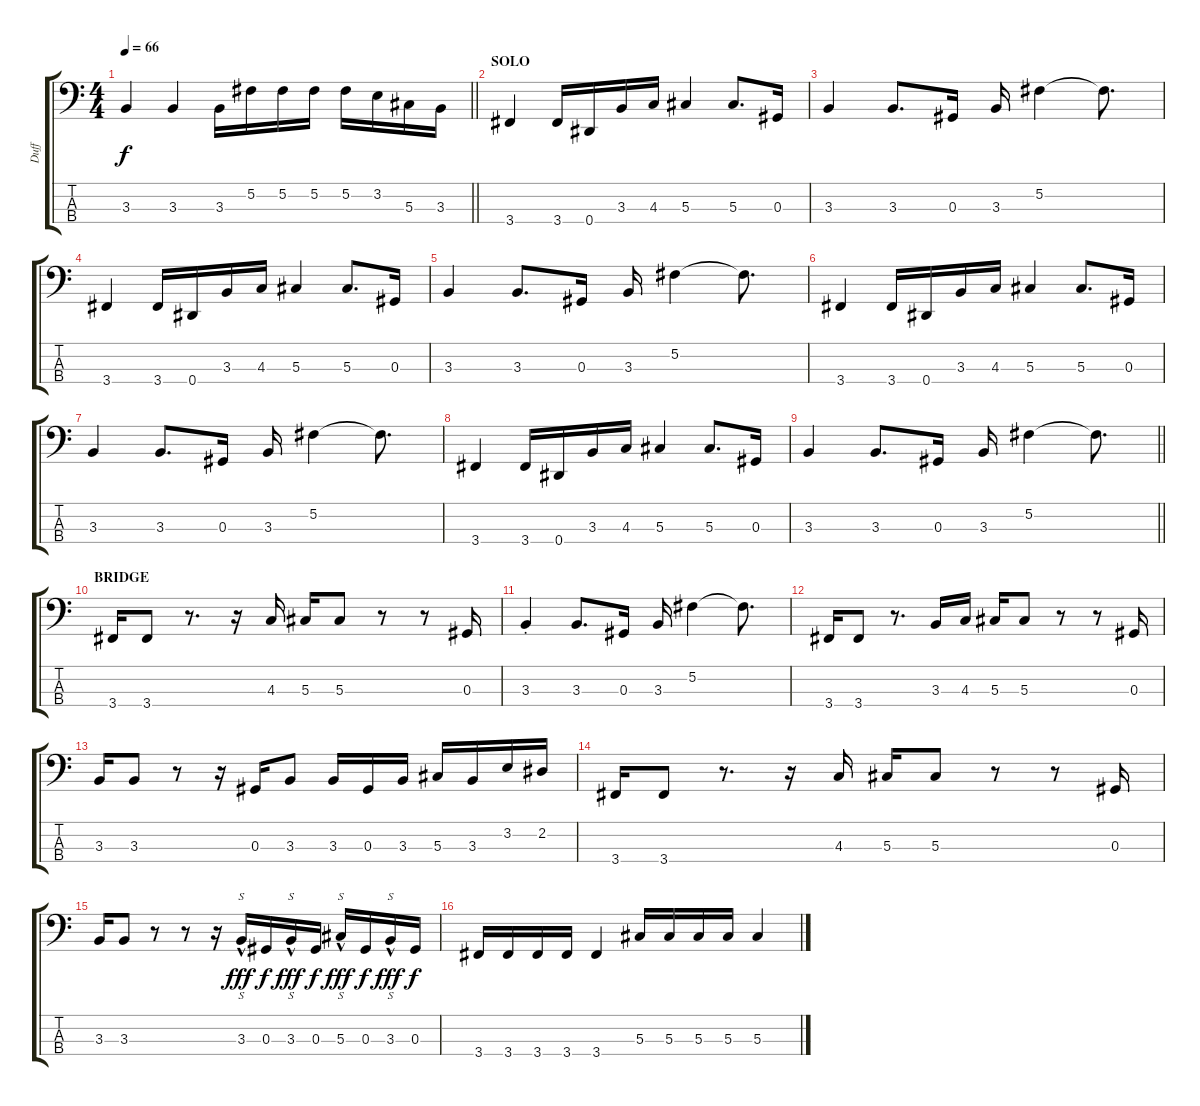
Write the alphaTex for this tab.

\track ("Duff" "Duff") {instrument electricbassfinger}
\staff {score tabs}
\tuning (Gb2 Db2 Ab1 Eb1) {hide}
\ts (4 4)
\tempo 66
\clef f4
\barLineRight lightlight
\ks c
3.3.4{dy f} 3.3.4 3.3.16 5.2.16 5.2.16 5.2.16 5.2.16 3.2.16 5.3.16 3.3.16 |
\section ("" "SOLO")
3.4.4 3.4.16 0.4.16 3.3.16 4.3.16 5.3.4 5.3.8{d} 0.3.16 |
3.3.4 3.3.8{d} 0.3.16 3.3.16 5.2.4 5.2{t}.8{d} |
3.4.4 3.4.16 0.4.16 3.3.16 4.3.16 5.3.4 5.3.8{d} 0.3.16 |
3.3.4 3.3.8{d} 0.3.16 3.3.16 5.2.4 5.2{t}.8{d} |
3.4.4 3.4.16 0.4.16 3.3.16 4.3.16 5.3.4 5.3.8{d} 0.3.16 |
3.3.4 3.3.8{d} 0.3.16 3.3.16 5.2.4 5.2{t}.8{d} |
3.4.4 3.4.16 0.4.16 3.3.16 4.3.16 5.3.4 5.3.8{d} 0.3.16 |
\barLineRight lightlight
3.3.4 3.3.8{d} 0.3.16 3.3.16 5.2.4 5.2{t}.8{d} |
\section ("" "BRIDGE")
3.4.16 3.4.8 r.8{d} r.16 4.3.16 5.3.16 5.3.8 r.8 r.8 0.3.16 |
3.3{st}.4 3.3.8{d} 0.3.16 3.3.16 5.2.4 5.2{t}.8{d} |
3.4.16 3.4.8 r.8{d} 3.3.16 4.3.16 5.3.16 5.3.8 r.8 r.8 0.3.16 |
3.3.16 3.3.8 r.8 r.16 0.3.16 3.3.8 3.3.16 0.3.16 3.3.16 5.3.16 3.3.16 3.2.16 2.2.16 |
3.4.16 3.4.8 r.8{d} r.16 4.3.16 5.3.16 5.3.8 r.8 r.8 0.3.16 |
3.3.16 3.3.8 r.8 r.8 r.16 3.3{hac}.16{s dy fff} 0.3.16{dy f} 3.3{hac}.16{s dy fff} 0.3.16{dy f} 5.3{hac}.16{s dy fff} 0.3.16{dy f} 3.3{hac}.16{s dy fff} 0.3.16{dy f} |
3.4.16 3.4.16 3.4.16 3.4.16 3.4.4 5.3.16 5.3.16 5.3.16 5.3.16 5.3.4
